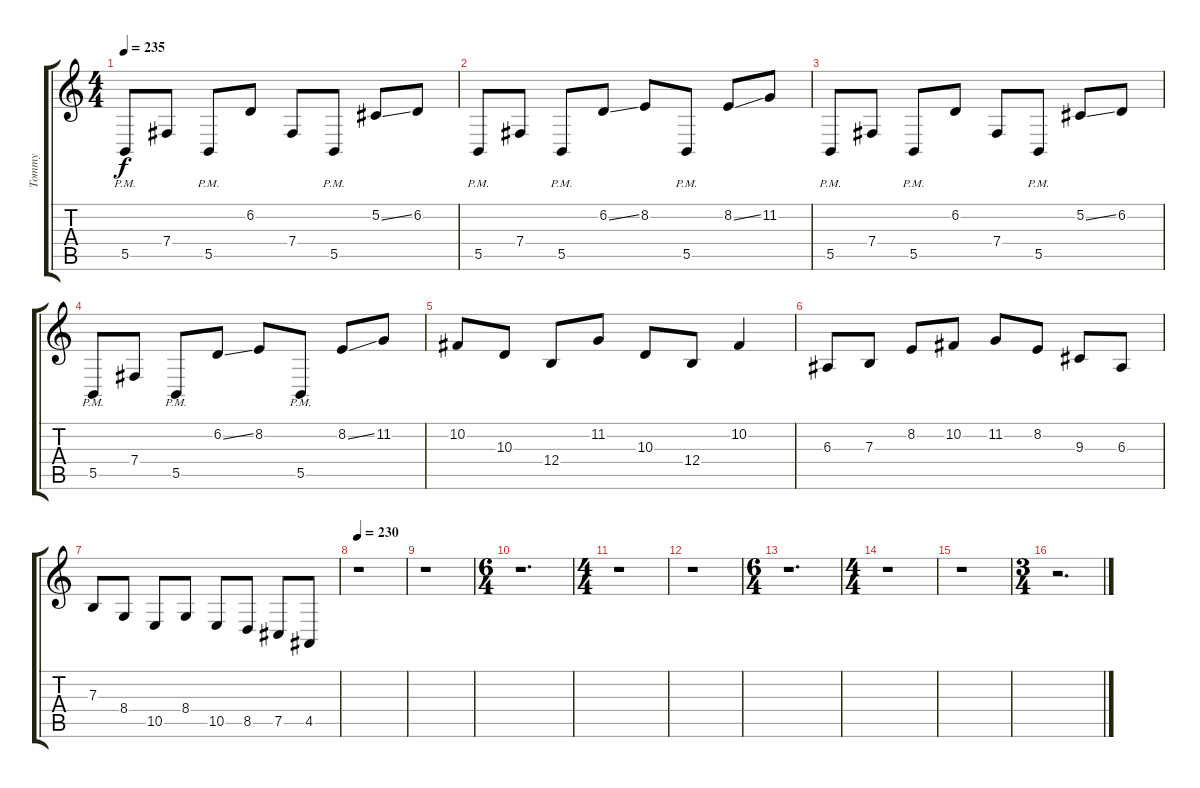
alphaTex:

\track ("Tommy" "Tommy") {instrument harpsichord}
\staff {score tabs}
\tuning (Db4 Ab3 E3 B2 Gb2 B1) {hide}
\ts (4 4)
\tempo 235
\clef g2
\ks c
5.5{pm}.8{dy f} 7.4.8 5.5{pm}.8 6.2.8 7.4.8 5.5{pm}.8 5.2{ss}.8 6.2.8 |
5.5{pm}.8 7.4.8 5.5{pm}.8 6.2{ss}.8 8.2.8 5.5{pm}.8 8.2{ss}.8 11.2.8 |
5.5{pm}.8 7.4.8 5.5{pm}.8 6.2.8 7.4.8 5.5{pm}.8 5.2{ss}.8 6.2.8 |
5.5{pm}.8 7.4.8 5.5{pm}.8 6.2{ss}.8 8.2.8 5.5{pm}.8 8.2{ss}.8 11.2.8 |
10.2.8 10.3.8 12.4.8 11.2.8 10.3.8 12.4.8 10.2.4 |
6.3.8 7.3.8 8.2.8 10.2.8 11.2.8 8.2.8 9.3.8 6.3.8 |
7.3.8 8.4.8 10.5.8 8.4.8 10.5.8 8.5.8 7.5.8 4.5.8 |
\section ("" "")
\tempo 230
r.1 |
r.1 |
\ts (6 4)
r.1{d} |
\ts (4 4)
r.1 |
r.1 |
\ts (6 4)
r.1{d} |
\ts (4 4)
r.1 |
r.1 |
\ts (3 4)
r.2{d}
